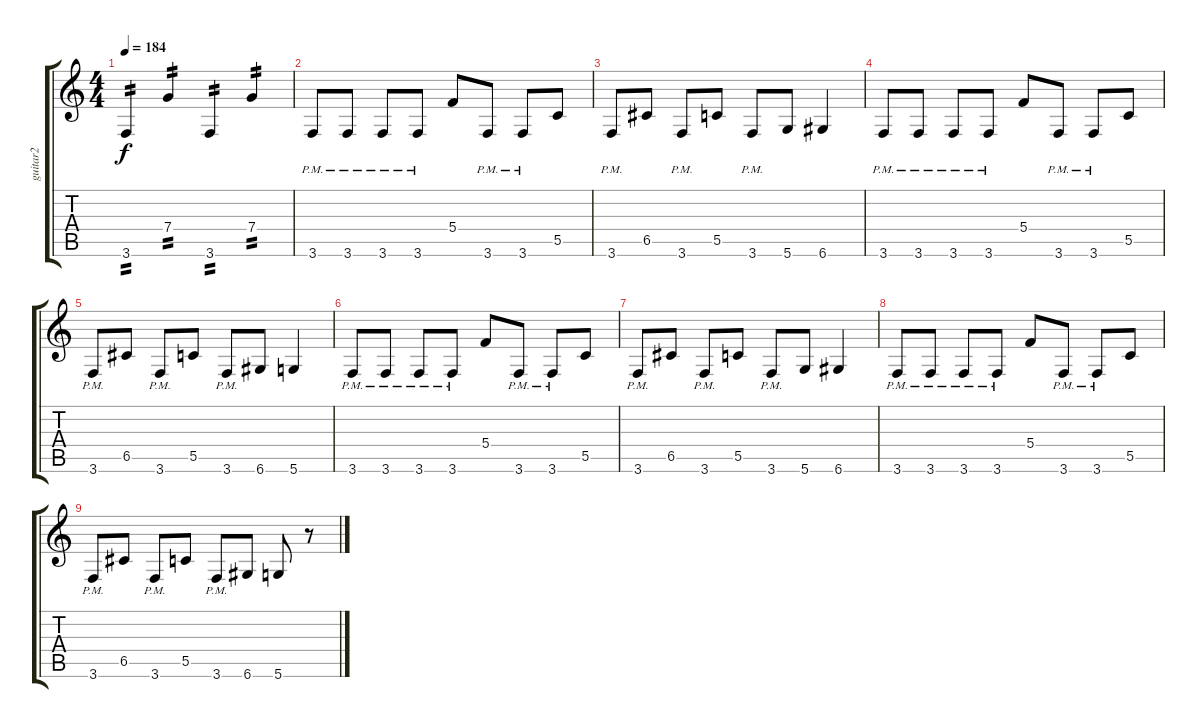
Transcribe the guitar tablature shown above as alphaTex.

\track ("guitar2" "guitar2") {instrument distortionguitar}
\staff {score tabs}
\tuning (D4 A3 F3 C3 G2 D2) {hide}
\ts (4 4)
\tempo 184
\clef g2
\ks c
3.6.4{tp 2 dy f} 7.4.4{tp 2} 3.6.4{tp 2} 7.4.4{tp 2} |
3.6{pm}.8 3.6{pm}.8 3.6{pm}.8 3.6{pm}.8 5.4.8 3.6{pm}.8 3.6{pm}.8 5.5.8 |
3.6{pm}.8 6.5.8 3.6{pm}.8 5.5.8 3.6{pm}.8 5.6.8 6.6.4 |
3.6{pm}.8 3.6{pm}.8 3.6{pm}.8 3.6{pm}.8 5.4.8 3.6{pm}.8 3.6{pm}.8 5.5.8 |
3.6{pm}.8 6.5.8 3.6{pm}.8 5.5.8 3.6{pm}.8 6.6.8 5.6.4 |
3.6{pm}.8 3.6{pm}.8 3.6{pm}.8 3.6{pm}.8 5.4.8 3.6{pm}.8 3.6{pm}.8 5.5.8 |
3.6{pm}.8 6.5.8 3.6{pm}.8 5.5.8 3.6{pm}.8 5.6.8 6.6.4 |
3.6{pm}.8 3.6{pm}.8 3.6{pm}.8 3.6{pm}.8 5.4.8 3.6{pm}.8 3.6{pm}.8 5.5.8 |
3.6{pm}.8 6.5.8 3.6{pm}.8 5.5.8 3.6{pm}.8 6.6.8 5.6.8 r.8
